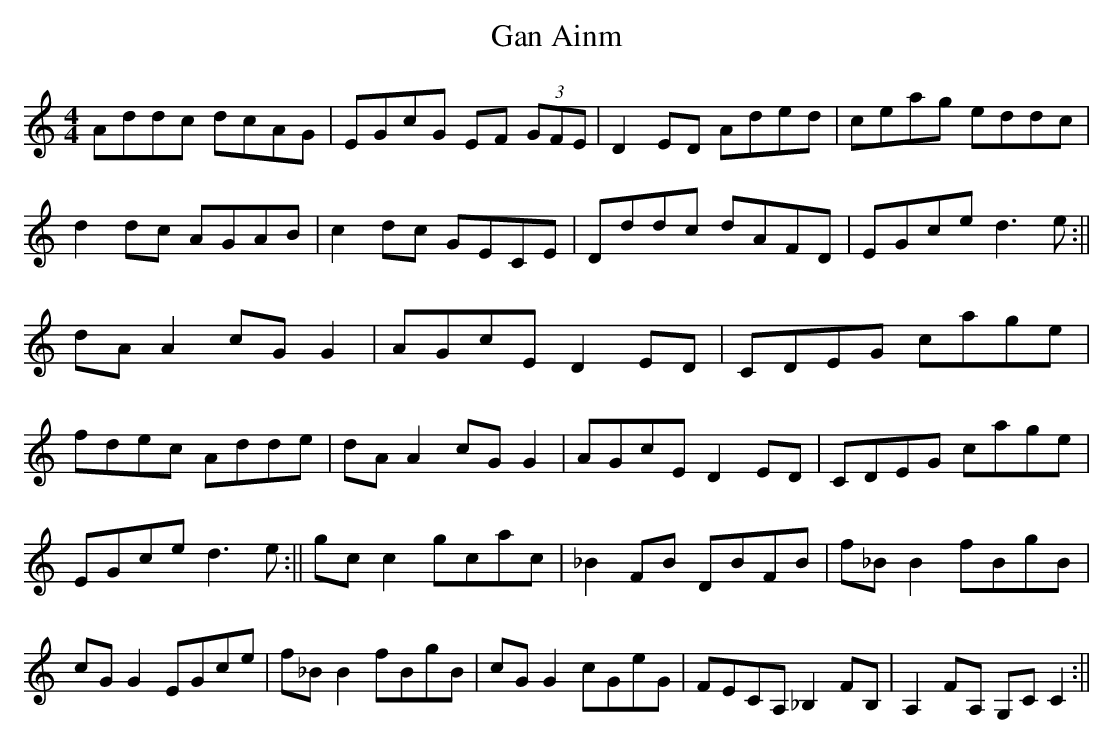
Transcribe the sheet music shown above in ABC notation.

X:1
T:Gan Ainm
M:4/4
L:1/8
K:C
Addc dcAG|EGcG EF (3GFE|D2ED Aded|ceag eddc|\
d2dc AGAB|c2dc GECE|Dddc dAFD|EGce d3e:||\
dAA2 cGG2|AGcE D2ED|CDEG cage|fdec Adde|\
dAA2 cGG2|AGcE D2ED|CDEG cage|EGce d3e:||\
gcc2 gcac|_B2FB DBFB|f_BB2 fBgB|cGG2 EGce|\
f_BB2 fBgB|cGG2 cGeG|FECA, _B,2FB,|A,2FA, G,CC2:||
